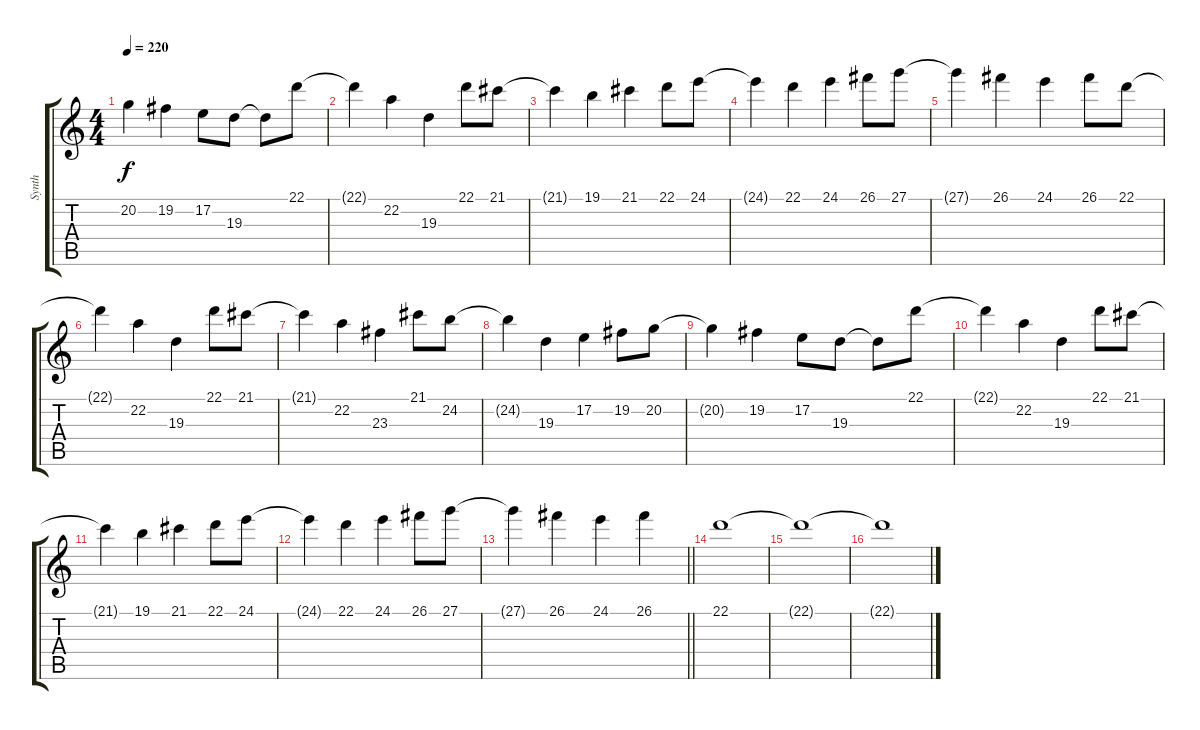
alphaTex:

\track ("Synth" "Synth") {instrument lead1square}
\staff {score tabs}
\tuning (E4 B3 G3 D3 A2 E2) {hide}
\ts (4 4)
\tempo 220
\clef g2
\ks c
20.2{t}.4{dy f} 19.2.4 17.2.8 19.3.8 19.3{t}.8 22.1.8 |
22.1{t}.4 22.2.4 19.3.4 22.1.8 21.1.8 |
21.1{t}.4 19.1.4 21.1.4 22.1.8 24.1.8 |
24.1{t}.4 22.1.4 24.1.4 26.1.8 27.1.8 |
27.1{t}.4 26.1.4 24.1.4 26.1.8 22.1.8 |
22.1{t}.4 22.2.4 19.3.4 22.1.8 21.1.8 |
21.1{t}.4 22.2.4 23.3.4 21.1.8 24.2.8 |
24.2{t}.4 19.3.4 17.2.4 19.2.8 20.2.8 |
20.2{t}.4 19.2.4 17.2.8 19.3.8 19.3{t}.8 22.1.8 |
22.1{t}.4 22.2.4 19.3.4 22.1.8 21.1.8 |
21.1{t}.4 19.1.4 21.1.4 22.1.8 24.1.8 |
24.1{t}.4 22.1.4 24.1.4 26.1.8 27.1.8 |
\barLineRight lightlight
27.1{t}.4 26.1.4 24.1.4 26.1.4 |
22.1.1 |
22.1{t}.1 |
22.1{t}.1
